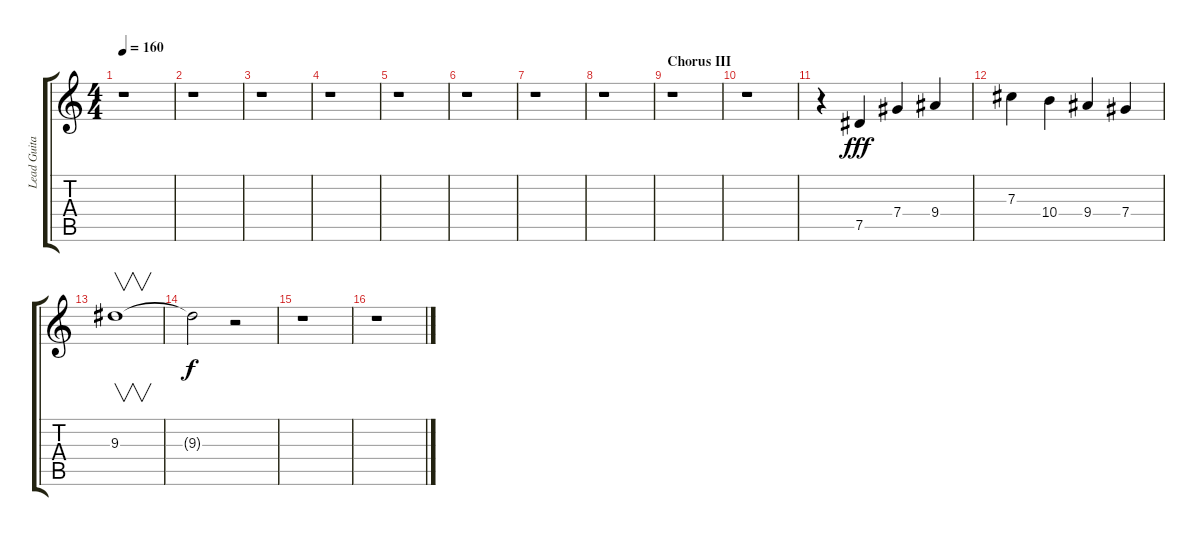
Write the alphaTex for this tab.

\track ("Lead Guitar" "Lead Guita") {instrument overdrivenguitar}
\staff {score tabs}
\tuning (Eb4 Bb3 Gb3 Db3 Ab2 Db2) {hide}
\ts (4 4)
\tempo 160
\clef g2
\ks c
r.1{dy fff} |
r.1 |
r.1 |
r.1 |
r.1 |
r.1 |
r.1 |
r.1 |
\section ("" "Chorus III")
r.1 |
r.1 |
r.4 7.5.4 7.4.4 9.4.4 |
7.3.4 10.4.4 9.4.4 7.4.4 |
9.3.1{v} |
9.3{t}.2{dy f} r.2 |
r.1 |
r.1
